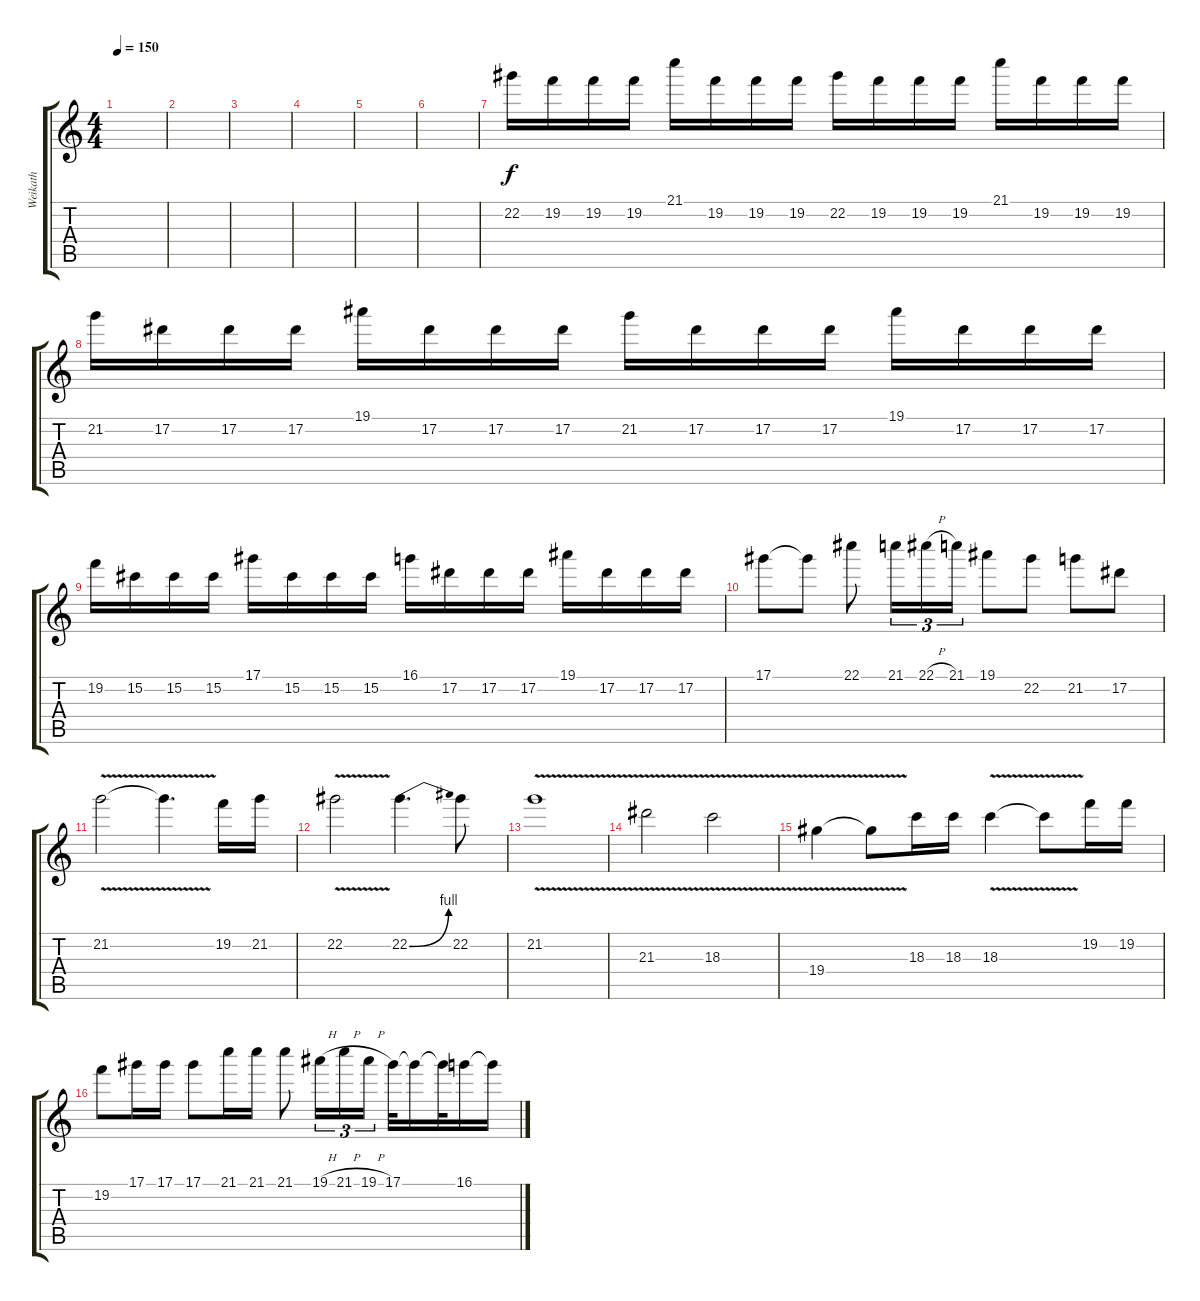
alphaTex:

\track ("Weikath" "Weikath") {instrument distortionguitar}
\staff {score tabs}
\tuning (Eb4 Bb3 Gb3 Db3 Ab2 Eb2) {hide}
\ts (4 4)
\tempo 150
\clef g2
\ks c
|
|
|
|
|
|
22.2.16 19.2.16 19.2.16 19.2.16 21.1.16 19.2.16 19.2.16 19.2.16 22.2.16 19.2.16 19.2.16 19.2.16 21.1.16 19.2.16 19.2.16 19.2.16 |
21.2.16 17.2.16 17.2.16 17.2.16 19.1.16 17.2.16 17.2.16 17.2.16 21.2.16 17.2.16 17.2.16 17.2.16 19.1.16 17.2.16 17.2.16 17.2.16 |
19.2.16 15.2.16 15.2.16 15.2.16 17.1.16 15.2.16 15.2.16 15.2.16 16.1.16 17.2.16 17.2.16 17.2.16 19.1.16 17.2.16 17.2.16 17.2.16 |
17.1.8 17.1{t}.8 22.1.8 21.1.16{tu (3 2)} 22.1{h}.16{tu (3 2)} 21.1.16{tu (3 2)} 19.1.8 22.2.8 21.2.8 17.2.8 |
21.2{v}.2 21.2{t}.4{d} 19.2.16 21.2.16 |
22.2{v}.2 22.2{be (bend 0 0 60 4)}.4{d} 22.2.8 |
21.2{v}.1 |
21.3{v}.2 18.3{v}.2 |
19.4{v}.4 19.4{t}.8 18.3.16 18.3.16 18.3{v}.4 18.3{t}.8 19.2.16 19.2.16 |
19.2.8 17.1.16 17.1.16 17.1.8 21.1.16 21.1.16 21.1.8 19.1{h}.16{tu (3 2)} 21.1{h}.16{tu (3 2)} 19.1{h}.16{tu (3 2)} 17.1.32 17.1{t}.16 17.1{t}.32 16.1.16 16.1{t}.16
